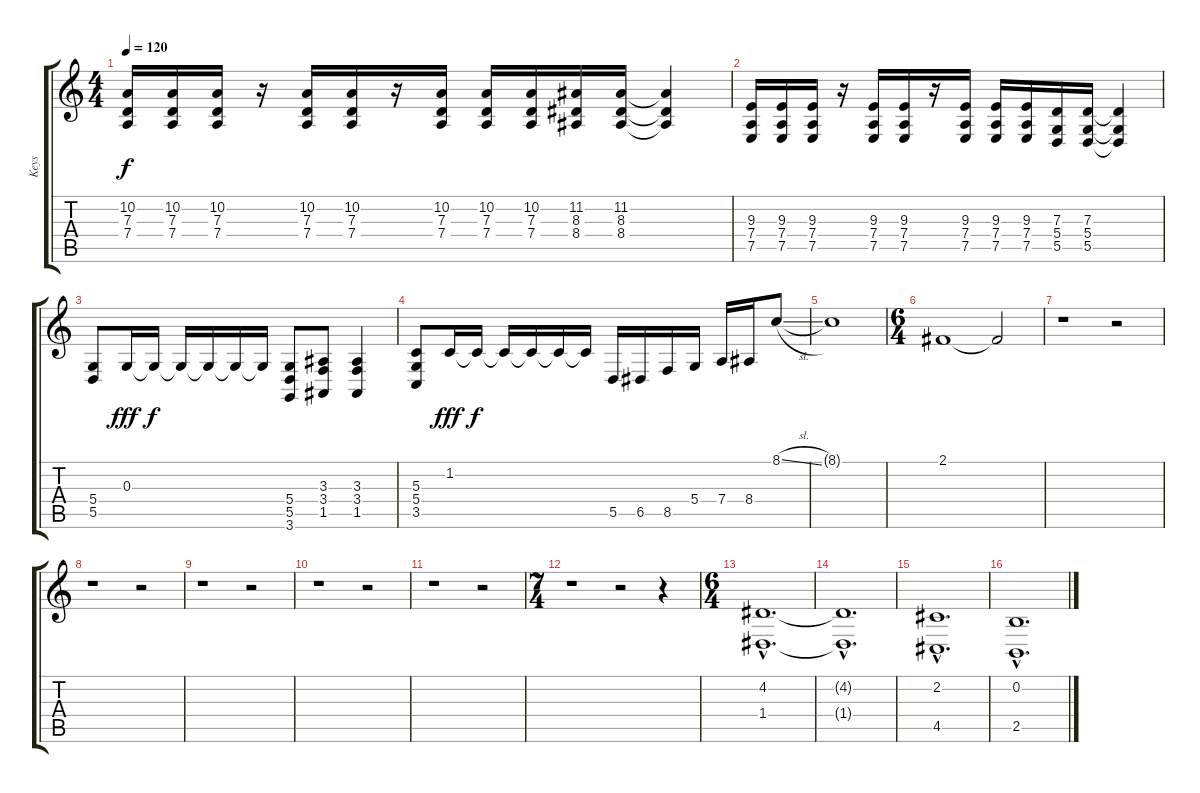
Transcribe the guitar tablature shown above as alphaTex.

\track ("Keys" "Keys") {instrument stringensemble1}
\staff {score tabs}
\tuning (E4 B3 G3 D3 A2 E2) {hide}
\ts (4 4)
\tempo 120
\clef g2
\ks c
(10.2 7.3 7.4).16{dy f} (10.2 7.3 7.4).16 (10.2 7.3 7.4).16 r.16 (10.2 7.3 7.4).16 (10.2 7.3 7.4).16 r.16 (10.2 7.3 7.4).16 (10.2 7.3 7.4).16 (10.2 7.3 7.4).16 (11.2 8.3 8.4).16 (11.2 8.3 8.4).16 (11.2{t} 8.3{t} 8.4{t}).4 |
(9.3 7.4 7.5).16 (9.3 7.4 7.5).16 (9.3 7.4 7.5).16 r.16 (9.3 7.4 7.5).16 (9.3 7.4 7.5).16 r.16 (9.3 7.4 7.5).16 (9.3 7.4 7.5).16 (9.3 7.4 7.5).16 (7.3 5.4 5.5).16 (7.3 5.4 5.5).16 (7.3{t} 5.4{t} 5.5{t}).4 |
(5.4 5.5).8 0.3.16{dy fff} 0.3{t}.16{dy f} 0.3{t}.16 0.3{t}.16 0.3{t}.16 0.3{t}.16 (5.4 5.5 3.6).8 (3.3 3.4 1.5).8 (3.3 3.4 1.5).4 |
(5.3 5.4 3.5).8 1.2.16{dy fff} 1.2{t}.16{dy f} 1.2{t}.16 1.2{t}.16 1.2{t}.16 1.2{t}.16 5.5.16 6.5.16 8.5.16 5.4.16 7.4.16 8.4.16 8.1{sl}.8 |
8.1{t}.1 |
\ts (6 4)
2.1.1{volume 0} 2.1{t}.2 |
r.1 r.2 |
r.1 r.2 |
r.1 r.2 |
r.1 r.2 |
r.1 r.2 |
\ts (7 4)
r.1 r.2 r.4 |
\ts (6 4)
(4.2{hac} 1.4{hac}).1{d volume 13} |
(4.2{hac t} 1.4{hac t}).1{d} |
(2.2{hac} 4.5{hac}).1{d} |
(0.2{hac} 2.5{hac}).1{d}
